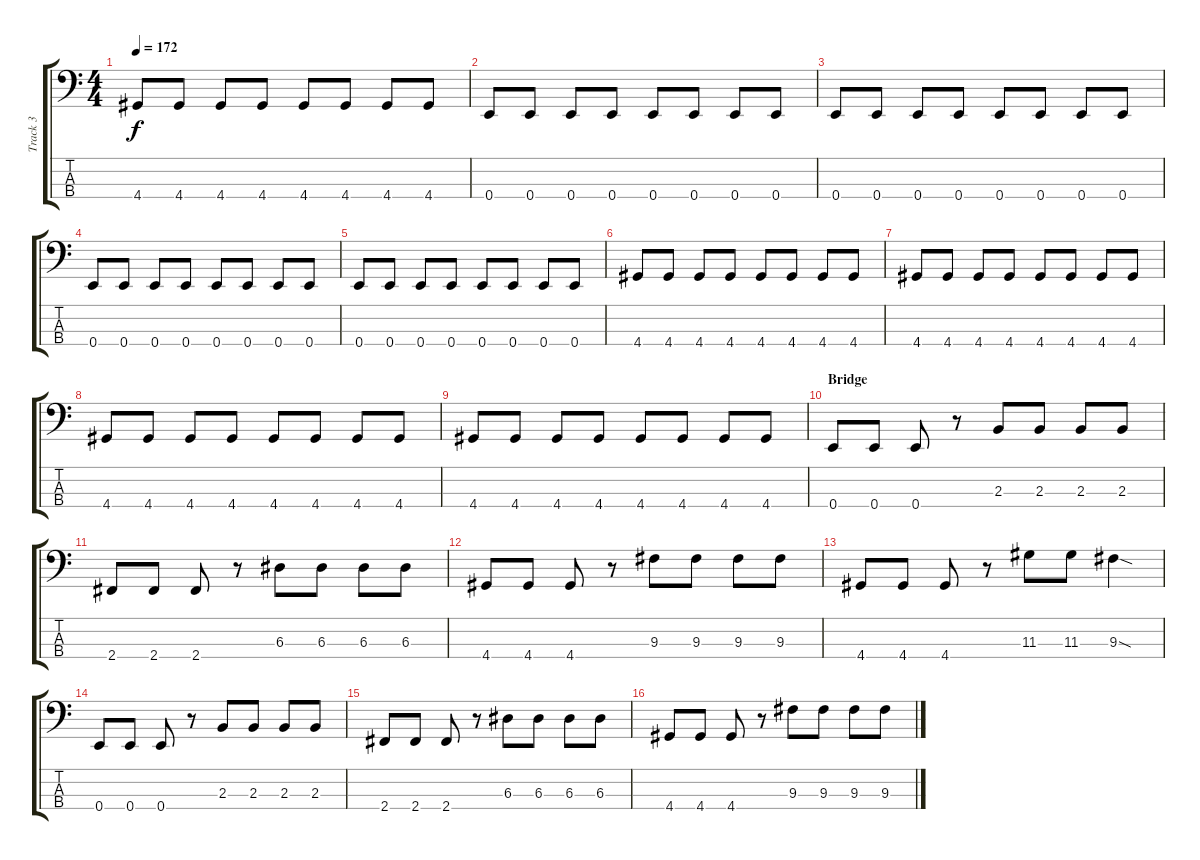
\track ("Track 3" "Track 3") {instrument acousticbass}
\staff {score tabs}
\tuning (G2 D2 A1 E1) {hide}
\ts (4 4)
\tempo 172
\clef f4
\ks c
4.4.8{dy f} 4.4.8 4.4.8 4.4.8 4.4.8 4.4.8 4.4.8 4.4.8 |
0.4.8 0.4.8 0.4.8 0.4.8 0.4.8 0.4.8 0.4.8 0.4.8 |
0.4.8 0.4.8 0.4.8 0.4.8 0.4.8 0.4.8 0.4.8 0.4.8 |
0.4.8 0.4.8 0.4.8 0.4.8 0.4.8 0.4.8 0.4.8 0.4.8 |
0.4.8 0.4.8 0.4.8 0.4.8 0.4.8 0.4.8 0.4.8 0.4.8 |
4.4.8 4.4.8 4.4.8 4.4.8 4.4.8 4.4.8 4.4.8 4.4.8 |
4.4.8 4.4.8 4.4.8 4.4.8 4.4.8 4.4.8 4.4.8 4.4.8 |
4.4.8 4.4.8 4.4.8 4.4.8 4.4.8 4.4.8 4.4.8 4.4.8 |
4.4.8 4.4.8 4.4.8 4.4.8 4.4.8 4.4.8 4.4.8 4.4.8 |
\section ("" "Bridge")
0.4.8 0.4.8 0.4.8 r.8 2.3.8 2.3.8 2.3.8 2.3.8 |
2.4.8 2.4.8 2.4.8 r.8 6.3.8 6.3.8 6.3.8 6.3.8 |
4.4.8 4.4.8 4.4.8 r.8 9.3.8 9.3.8 9.3.8 9.3.8 |
4.4.8 4.4.8 4.4.8 r.8 11.3.8 11.3.8 9.3{sod}.4 |
0.4.8 0.4.8 0.4.8 r.8 2.3.8 2.3.8 2.3.8 2.3.8 |
2.4.8 2.4.8 2.4.8 r.8 6.3.8 6.3.8 6.3.8 6.3.8 |
4.4.8 4.4.8 4.4.8 r.8 9.3.8 9.3.8 9.3.8 9.3.8
